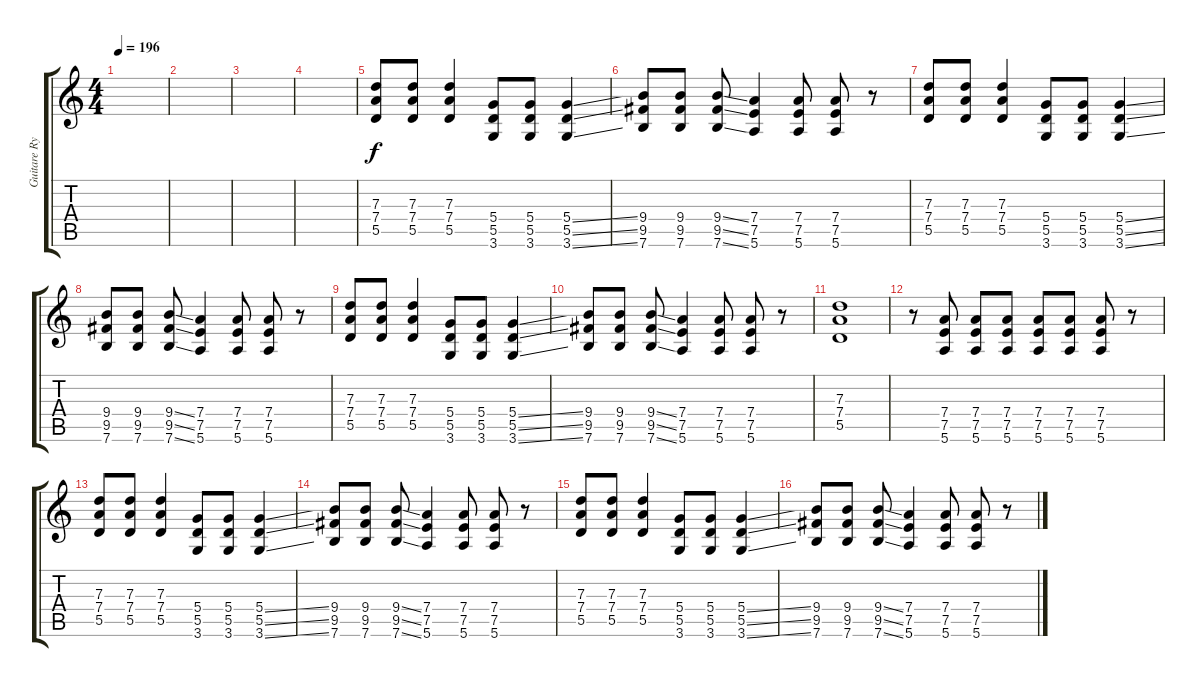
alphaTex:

\track ("Guitare Rythmique" "Guitare Ry") {instrument distortionguitar}
\staff {score tabs}
\tuning (E4 B3 G3 D3 A2 E2) {hide}
\ts (4 4)
\tempo 196
\clef g2
\ks c
|
|
|
|
(7.3 7.4 5.5).8 (7.3 7.4 5.5).8 (7.3 7.4 5.5).4 (5.4 5.5 3.6).8 (5.4 5.5 3.6).8 (5.4{ss} 5.5{ss} 3.6{ss}).4 |
(9.4 9.5 7.6).8 (9.4 9.5 7.6).8 (9.4{ss} 9.5{ss} 7.6{ss}).8 (7.4 7.5 5.6).4 (7.4 7.5 5.6).8 (7.4 7.5 5.6).8 r.8 |
(7.3 7.4 5.5).8 (7.3 7.4 5.5).8 (7.3 7.4 5.5).4 (5.4 5.5 3.6).8 (5.4 5.5 3.6).8 (5.4{ss} 5.5{ss} 3.6{ss}).4 |
(9.4 9.5 7.6).8 (9.4 9.5 7.6).8 (9.4{ss} 9.5{ss} 7.6{ss}).8 (7.4 7.5 5.6).4 (7.4 7.5 5.6).8 (7.4 7.5 5.6).8 r.8 |
(7.3 7.4 5.5).8 (7.3 7.4 5.5).8 (7.3 7.4 5.5).4 (5.4 5.5 3.6).8 (5.4 5.5 3.6).8 (5.4{ss} 5.5{ss} 3.6{ss}).4 |
(9.4 9.5 7.6).8 (9.4 9.5 7.6).8 (9.4{ss} 9.5{ss} 7.6{ss}).8 (7.4 7.5 5.6).4 (7.4 7.5 5.6).8 (7.4 7.5 5.6).8 r.8 |
(7.3 7.4 5.5).1 |
r.8 (7.4 7.5 5.6).8 (7.4 7.5 5.6).8 (7.4 7.5 5.6).8 (7.4 7.5 5.6).8 (7.4 7.5 5.6).8 (7.4 7.5 5.6).8 r.8 |
(7.3 7.4 5.5).8 (7.3 7.4 5.5).8 (7.3 7.4 5.5).4 (5.4 5.5 3.6).8 (5.4 5.5 3.6).8 (5.4{ss} 5.5{ss} 3.6{ss}).4 |
(9.4 9.5 7.6).8 (9.4 9.5 7.6).8 (9.4{ss} 9.5{ss} 7.6{ss}).8 (7.4 7.5 5.6).4 (7.4 7.5 5.6).8 (7.4 7.5 5.6).8 r.8 |
(7.3 7.4 5.5).8 (7.3 7.4 5.5).8 (7.3 7.4 5.5).4 (5.4 5.5 3.6).8 (5.4 5.5 3.6).8 (5.4{ss} 5.5{ss} 3.6{ss}).4 |
(9.4 9.5 7.6).8 (9.4 9.5 7.6).8 (9.4{ss} 9.5{ss} 7.6{ss}).8 (7.4 7.5 5.6).4 (7.4 7.5 5.6).8 (7.4 7.5 5.6).8 r.8
